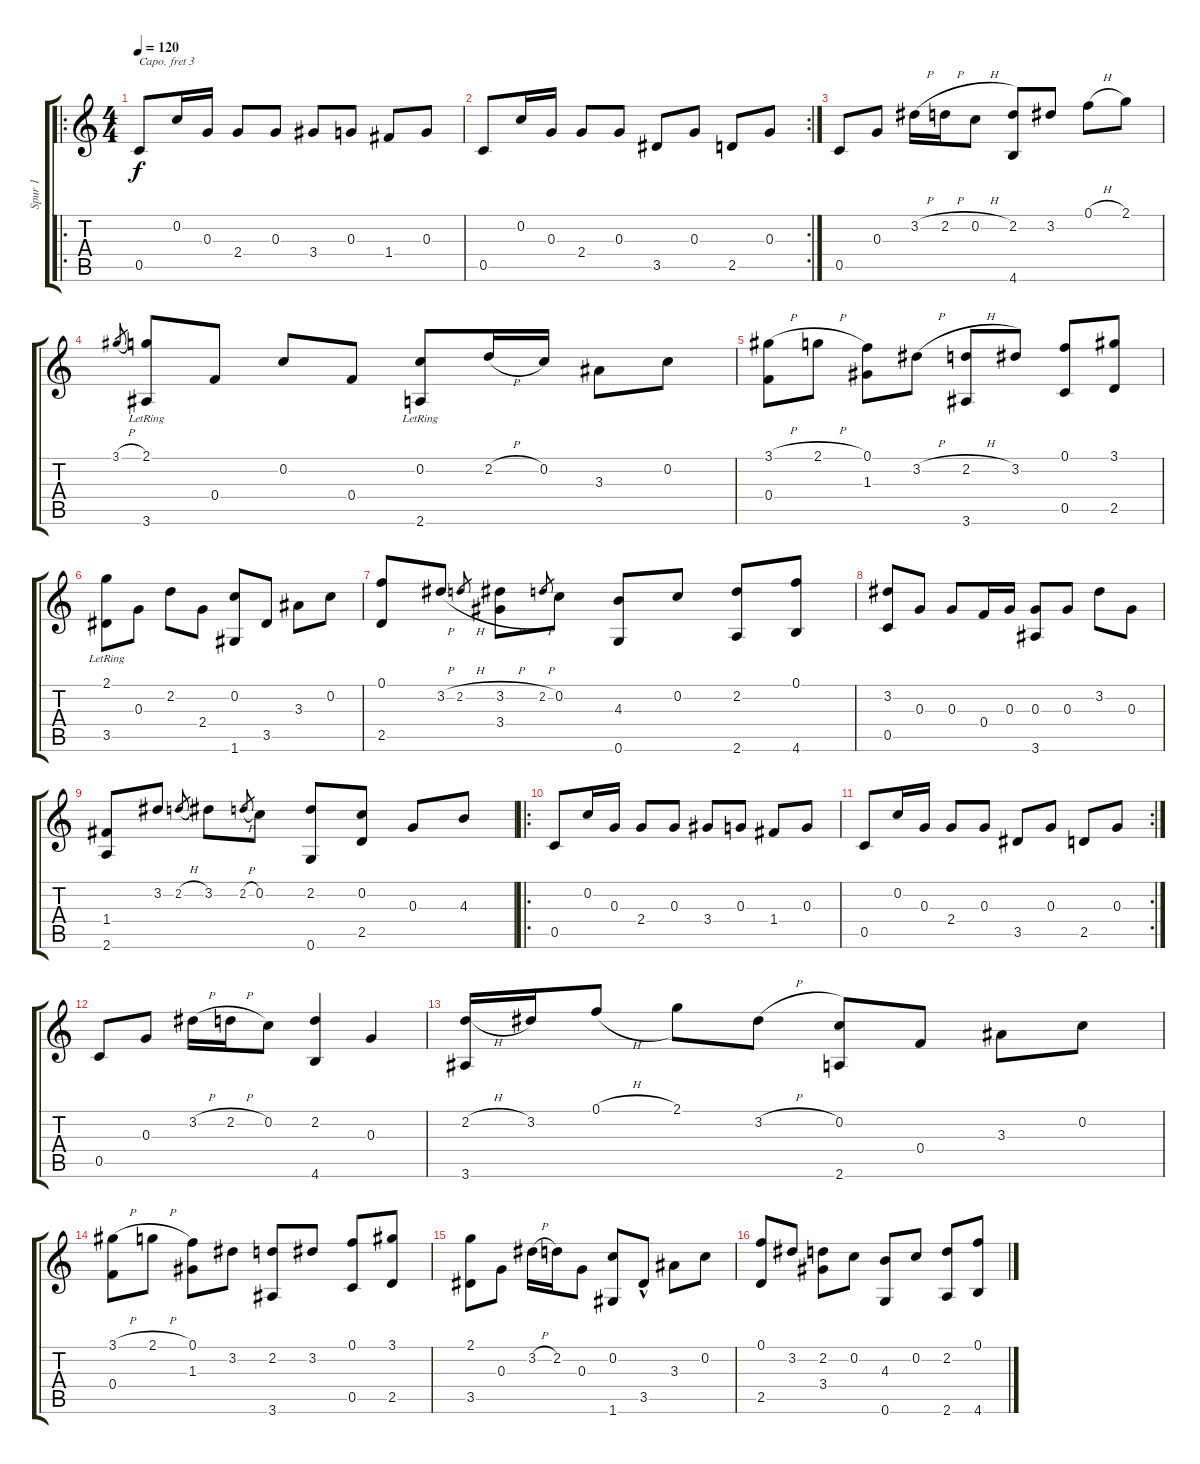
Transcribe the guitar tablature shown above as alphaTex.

\track ("Spur 1" "Spur 1") {instrument acousticguitarsteel}
\staff {score tabs}
\capo 3
\tuning (D4 A3 E3 D3 A2 E2) {hide}
\ro
\ts (4 4)
\tempo 120
\clef g2
\ks c
0.5.8{dy f instrument acousticguitarsteel} 0.2.16 0.3.16 2.4.8 0.3.8 3.4.8 0.3.8 1.4.8 0.3.8 |
\rc 2
0.5.8 0.2.16 0.3.16 2.4.8 0.3.8 3.5.8 0.3.8 2.5.8 0.3.8 |
0.5.8 0.3.8 3.2{h}.16 2.2{h}.16 0.2{h}.8 (2.2 4.6).8 3.2.8 0.1{h}.8 2.1.8 |
3.1{h}.8{gr} (2.1 3.6{lr}).8 0.4.8 0.2.8 0.4.8 (0.2 2.6{lr}).8 2.2{h}.16 0.2.16 3.3.8 0.2.8 |
(3.1{h} 0.4).8 2.1{h}.8 (0.1 1.3).8 3.2{h}.8 (2.2{h} 3.6).8 3.2.8 (0.1 0.5).8 (3.1 2.5).8 |
(2.1 3.5{lr}).8 0.3.8 2.2.8 2.4.8 (0.2 1.6).8 3.5.8 3.3.8 0.2.8 |
(0.1 2.5).8 3.2{h}.8 2.2{h}.8{gr} (3.2{h} 3.4).8 2.2{h}.8{gr} 0.2.8 (4.3 0.6).8 0.2.8 (2.2 2.6).8 (0.1 4.6).8 |
(3.2 0.5).8 0.3.8 0.3.8 0.4.16 0.3.16 (0.3 3.6).8 0.3.8 3.2.8 0.3.8 |
(1.4 2.6).8 3.2.8 2.2{h}.8{gr} 3.2.8 2.2{h}.8{gr} 0.2.8 (2.2 0.6).8 (0.2 2.5).8 0.3.8 4.3.8 |
\ro
0.5.8 0.2.16 0.3.16 2.4.8 0.3.8 3.4.8 0.3.8 1.4.8 0.3.8 |
\rc 2
0.5.8 0.2.16 0.3.16 2.4.8 0.3.8 3.5.8 0.3.8 2.5.8 0.3.8 |
0.5.8 0.3.8 3.2{h}.16 2.2{h}.16 0.2.8 (2.2 4.6).4 0.3.4 |
(2.2{h} 3.6).16 3.2.16 0.1{h}.8 2.1.8 3.2{h}.8 (0.2 2.6).8 0.4.8 3.3.8 0.2.8 |
(3.1{h} 0.4).8 2.1{h}.8 (0.1 1.3).8 3.2.8 (2.2 3.6).8 3.2.8 (0.1 0.5).8 (3.1 2.5).8 |
(2.1 3.5).8 0.3.8 3.2{h}.16 2.2.16 0.3.8 (0.2 1.6).8 3.5{hac}.8 3.3.8 0.2.8 |
(0.1 2.5).8 3.2.8 (2.2 3.4).8 0.2.8 (4.3 0.6).8 0.2.8 (2.2 2.6).8 (0.1 4.6).8
